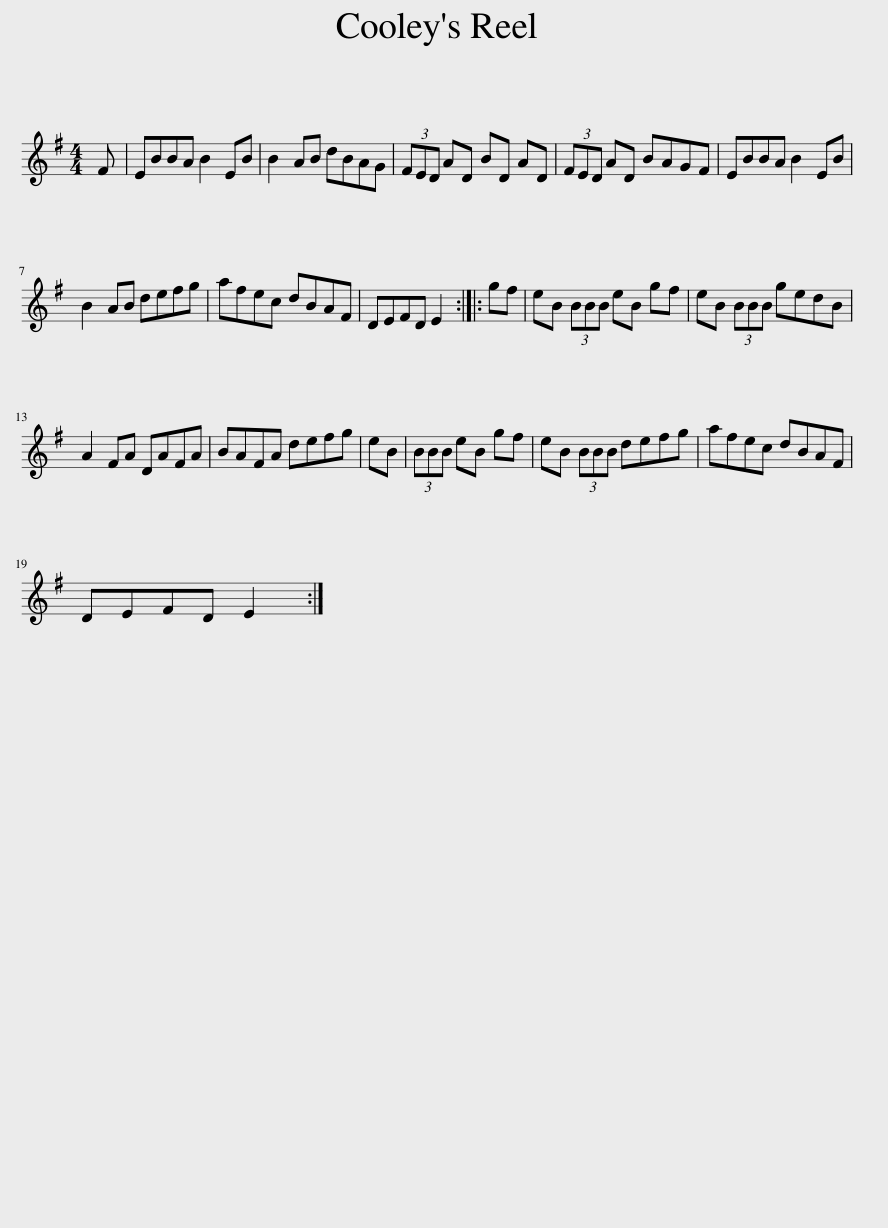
X:1
L:1/8
M:4/4
I:linebreak $
K:Emin
V:1 treble
V:1
 F | EBBA B2 EB | B2 AB dBAG | (3FED AD BD AD | (3FED AD BAGF | %5
 EBBA B2 EB |$ B2 AB defg | afec dBAF | DEFD E2 :: gf | %10
 eB (3BBB eB gf | eB (3BBB gedB |$ A2 FA DAFA | BAFA defg | eB | %15
 (3BBB eB gf | eB (3BBB defg | afec dBAF |$ DEFD E2 :| %19
